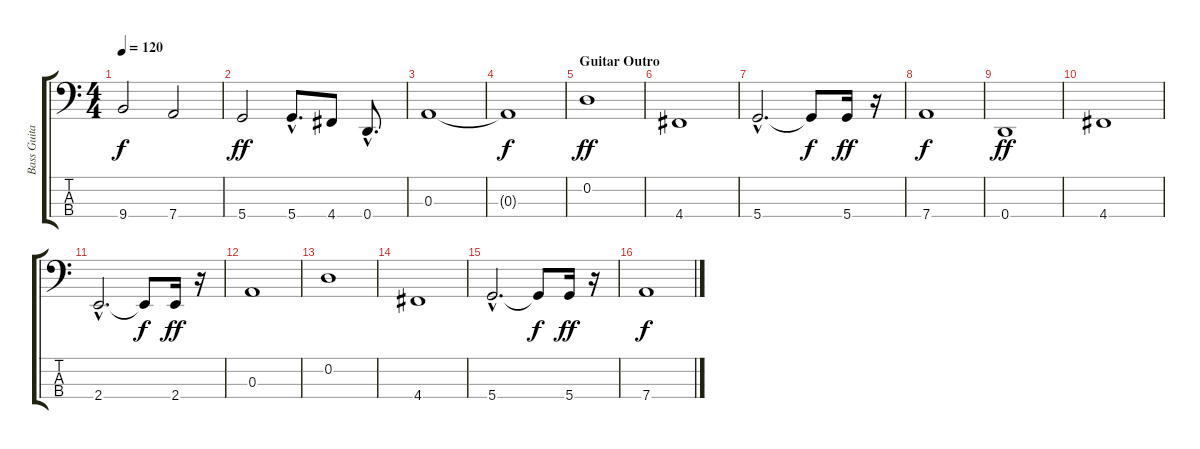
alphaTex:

\track ("Bass Guitar" "Bass Guita") {instrument electricbassfinger}
\staff {score tabs}
\tuning (G2 D2 A1 D1) {hide}
\ts (4 4)
\tempo 120
\clef f4
\ks c
9.4.2{dy f} 7.4.2 |
5.4.2{dy ff} 5.4{hac}.8{d} 4.4.8 0.4{hac}.8{d} |
0.3.1 |
0.3{t}.1{dy f} |
\section ("" "Guitar Outro")
0.2.1{dy ff} |
4.4.1 |
5.4{hac}.2{d} 5.4{t}.8{dy f} 5.4.16{dy ff} r.16 |
7.4.1{dy f} |
0.4.1{dy ff} |
4.4.1 |
2.4{hac}.2{d} 2.4{t}.8{dy f} 2.4.16{dy ff} r.16 |
0.3.1 |
0.2.1 |
4.4.1 |
5.4{hac}.2{d} 5.4{t}.8{dy f} 5.4.16{dy ff} r.16 |
7.4.1{dy f}
